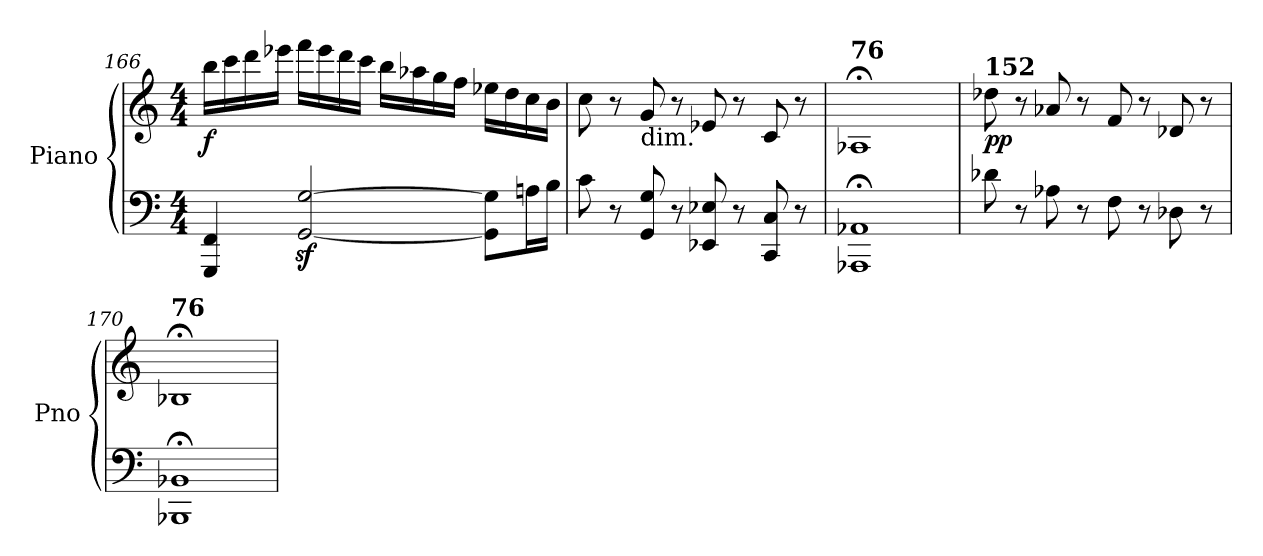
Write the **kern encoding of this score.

**kern	**kern	**dynam
*part1	*part1	*part1
*staff2	*staff1	*staff1/2
*I"Piano	*	*
*I'Pno	*	*
*clefF4	*clefG2	*
*k[]	*k[]	*
*M4/4	*M4/4	*
=166	=166	=166
!	!	!LO:DY:b
4GGG/ 4FF/	16bb\LL	f
.	16ccc\	.
.	16ddd\	.
.	16eee-X\JJ	.
[2GG/z< [2G/z<	16fff\LL	.
.	16eee-\	.
.	16ddd\	.
.	16ccc\JJ	.
.	16bb\LL	.
.	16aa-X\	.
.	16gg\	.
.	16ff\JJ	.
8GG\] 8G\]L	16ee-X\LL	.
.	16dd\	.
16An\L	16cc\	.
16B\JJ	16b\JJ	.
=167	=167	=167
8c\	8cc\	.
8r	8r	.
!	!LO:TX:b:t=dim.	!
8GG/ 8G/	8g/	.
8r	8r	.
8EE-X/ 8E-X/	8e-X/	.
8r	8r	.
8CC/ 8C/	8c/	.
8r	8r	.
=168	=168	=168
!	!LO:TX:a:B:t=76	!
1AAA-X;< 1AA-X;<	1A-X;<	.
=169	=169	=169
!	!LO:TX:a:B:t=152	!
!	!	!LO:DY:b
8d-X\	8dd-X\	pp
8r	8r	.
8A-X\	8a-X/	.
8r	8r	.
8F\	8f/	.
8r	8r	.
8D-X\	8d-X/	.
8r	8r	.
=170	=170	=170
!	!LO:TX:a:B:t=76	!
1BBB-X;< 1BB-X;<	1B-X;<	.
=	=	=
*-	*-	*-
